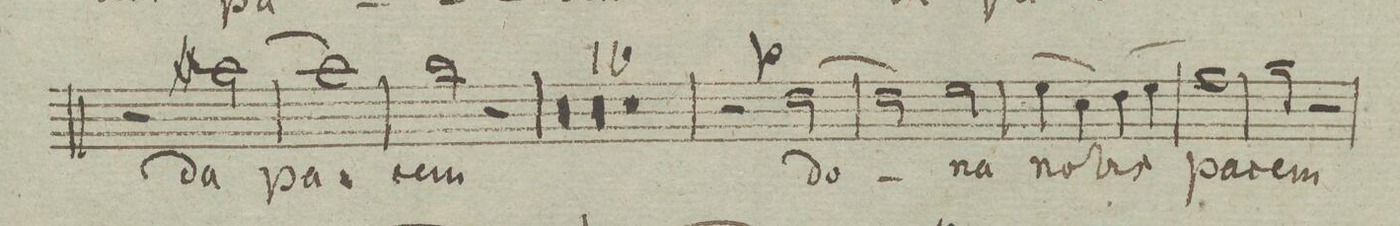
**kern	**text	**dynam
*I"Soprano. Tutti.	*	*
*clefC1	*	*
*k[cnfngn]	*	*
*met(c|)	*	*
*M2/2	*	*
2r	.	.
[2ff#X\	da	.
=72	=72	=72
1ff#\]	pa-	.
=73	=73	=73
2gg\	-cem	.
2r	.	.
=74	=74	=74
00r	.	.
=75	=75	=75
=76	=76	=76
=77	=77	=77
=78	=78	=78
00r	.	.
=79	=79	=79
=80	=80	=80
=81	=81	=81
=82	=82	=82
0r	.	.
=83	=83	=83
=84	=84	=84
2r	.	.
.	.	p
[2b\	do-	.
=85	=85	=85
2b\]	.	.
2cc\	-na	.
=86	=86	=86
(4cc\	no-	.
4a\)	.	.
(4b\	-bis	.
4cc\)	.	.
=87	=87	=87
1dd\	pa-	.
=88	=88	=88
2ee\	-cem	.
2r	.	.
=89	=89	=89
*-	*-	*-
